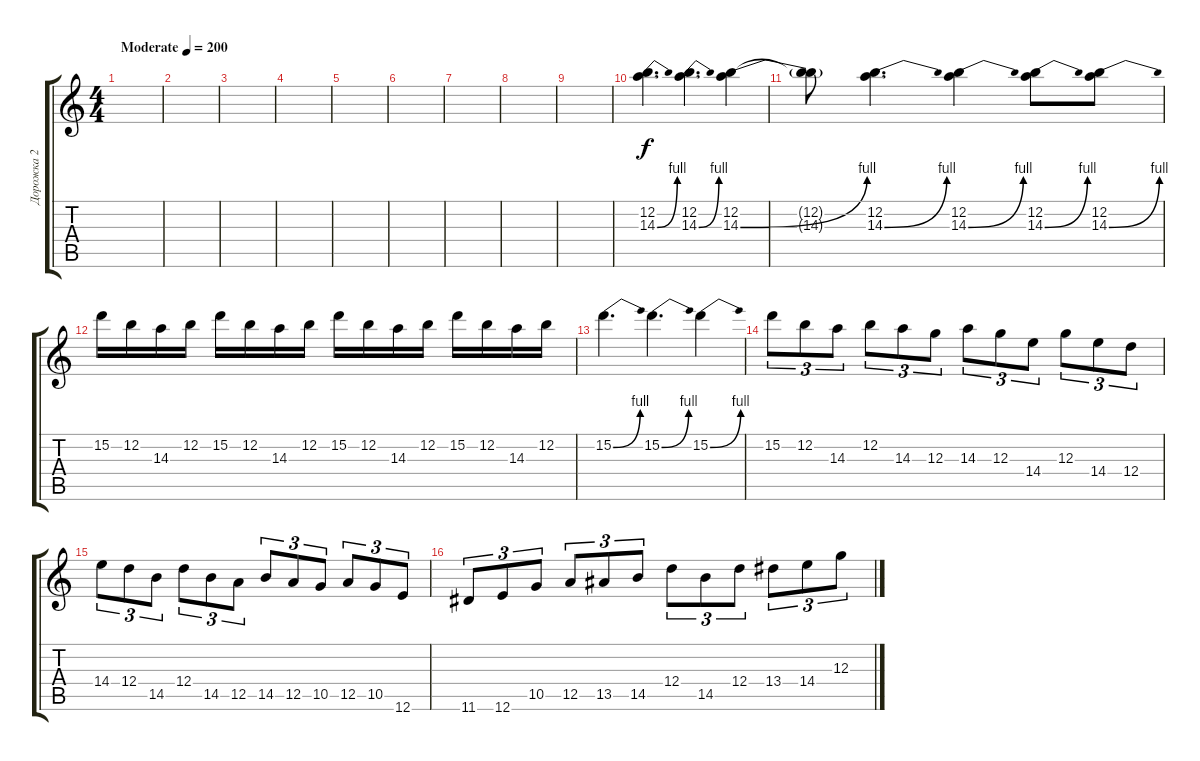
\track ("Дорожка 2" "Дорожка 2") {instrument distortionguitar}
\staff {score tabs}
\tuning (E4 B3 G3 D3 A2 E2) {hide}
\ts (4 4)
\tempo (200 "Moderate")
\clef g2
\ks c
|
|
|
|
|
|
|
|
|
(12.2 14.3{be (bend 0 0 60 4)}).4{d} (12.2 14.3{be (bend 0 0 60 4)}).4{d} (12.2 14.3{be (bend 0 0 60 4)}).4 |
(12.2{t} 14.3{t}).8 (12.2 14.3{be (bend 0 0 60 4)}).4{d} (12.2 14.3{be (bend 0 0 60 4)}).4 (12.2 14.3{be (bend 0 0 60 4)}).8 (12.2 14.3{be (bend 0 0 60 4)}).8 |
15.2.16 12.2.16 14.3.16 12.2.16 15.2.16 12.2.16 14.3.16 12.2.16 15.2.16 12.2.16 14.3.16 12.2.16 15.2.16 12.2.16 14.3.16 12.2.16 |
15.2{be (bend 0 0 60 4)}.4{d} 15.2{be (bend 0 0 60 4)}.4{d} 15.2{be (bend 0 0 60 4)}.4 |
15.2.8{tu (3 2)} 12.2.8{tu (3 2)} 14.3.8{tu (3 2)} 12.2.8{tu (3 2)} 14.3.8{tu (3 2)} 12.3.8{tu (3 2)} 14.3.8{tu (3 2)} 12.3.8{tu (3 2)} 14.4.8{tu (3 2)} 12.3.8{tu (3 2)} 14.4.8{tu (3 2)} 12.4.8{tu (3 2)} |
14.4.8{tu (3 2)} 12.4.8{tu (3 2)} 14.5.8{tu (3 2)} 12.4.8{tu (3 2)} 14.5.8{tu (3 2)} 12.5.8{tu (3 2)} 14.5.8{tu (3 2)} 12.5.8{tu (3 2)} 10.5.8{tu (3 2)} 12.5.8{tu (3 2)} 10.5.8{tu (3 2)} 12.6.8{tu (3 2)} |
11.6.8{tu (3 2)} 12.6.8{tu (3 2)} 10.5.8{tu (3 2)} 12.5.8{tu (3 2)} 13.5.8{tu (3 2)} 14.5.8{tu (3 2)} 12.4.8{tu (3 2)} 14.5.8{tu (3 2)} 12.4.8{tu (3 2)} 13.4.8{tu (3 2)} 14.4.8{tu (3 2)} 12.3.8{tu (3 2)}
